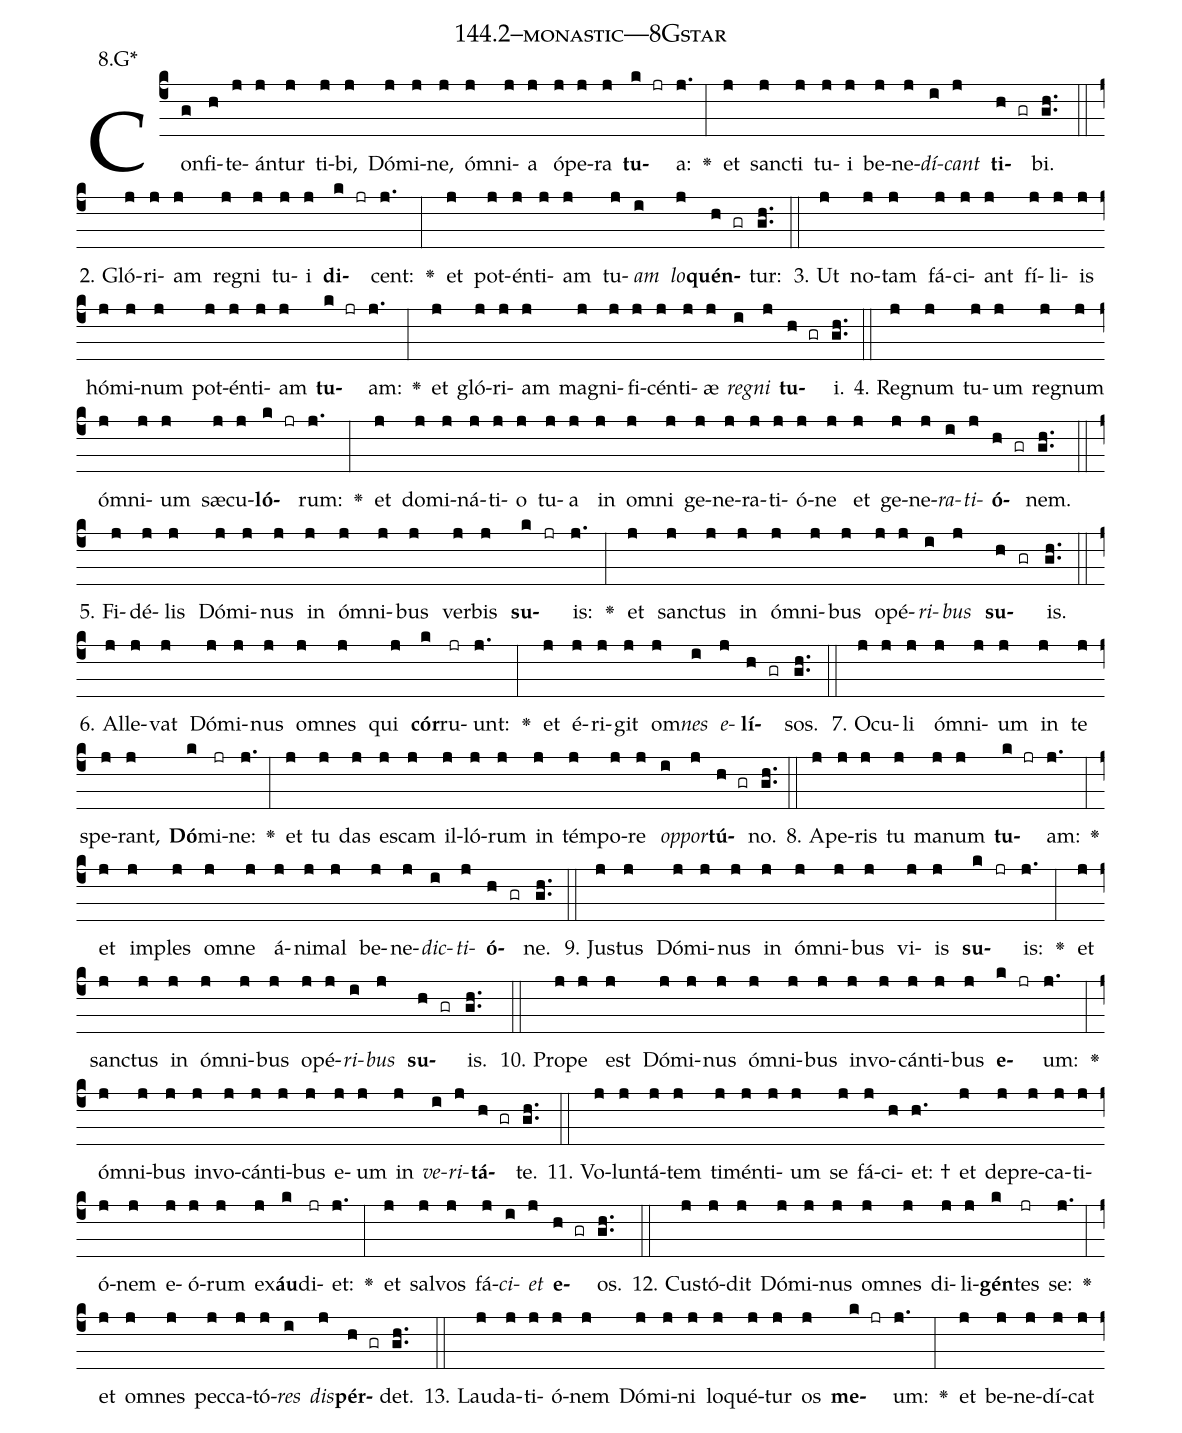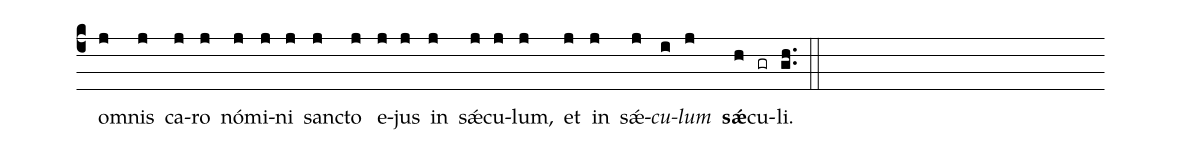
name: 144.2--monastic---8Gstar;
annotation: 8.G*;
%%
(c4)Con(g)fi(h)te(j)án(j)tur(j) ti(j)bi,(j) Dó(j)mi(j)ne,(j) óm(j)ni(j)a(j) ó(j)pe(j)ra(j) <b>tu</b>(k jr)a:(j.) <v>\greheightstar</v>(:) et(j) sanc(j)ti(j) tu(j)i(j) be(j)ne(j)<i>dí</i>(i)<i>cant</i>(j) <b>ti</b>(h gr)bi.(gh..) (::)
2. Gló(j)ri(j)am(j) re(j)gni(j) tu(j)i(j) <b>di</b>(k jr)cent:(j.) <v>\greheightstar</v>(:) et(j) pot(j)én(j)ti(j)am(j) tu(j)<i>am</i>(i) <i>lo</i>(j)<b>quén</b>(h gr)tur:(gh..) (::)
3. Ut(j) no(j)tam(j) fá(j)ci(j)ant(j) fí(j)li(j)is(j) hó(j)mi(j)num(j) pot(j)én(j)ti(j)am(j) <b>tu</b>(k jr)am:(j.) <v>\greheightstar</v>(:) et(j) gló(j)ri(j)am(j) ma(j)gni(j)fi(j)cén(j)ti(j)æ(j) <i>re</i>(i)<i>gni</i>(j) <b>tu</b>(h gr)i.(gh..) (::)
4. Re(j)gnum(j) tu(j)um(j) re(j)gnum(j) óm(j)ni(j)um(j) sæ(j)cu(j)<b>ló</b>(k jr)rum:(j.) <v>\greheightstar</v>(:) et(j) do(j)mi(j)ná(j)ti(j)o(j) tu(j)a(j) in(j) om(j)ni(j) ge(j)ne(j)ra(j)ti(j)ó(j)ne(j) et(j) ge(j)ne(j)<i>ra</i>(i)<i>ti</i>(j)<b>ó</b>(h gr)nem.(gh..) (::)
5. Fi(j)dé(j)lis(j) Dó(j)mi(j)nus(j) in(j) óm(j)ni(j)bus(j) ver(j)bis(j) <b>su</b>(k jr)is:(j.) <v>\greheightstar</v>(:) et(j) sanc(j)tus(j) in(j) óm(j)ni(j)bus(j) o(j)pé(j)<i>ri</i>(i)<i>bus</i>(j) <b>su</b>(h gr)is.(gh..) (::)
6. Al(j)le(j)vat(j) Dó(j)mi(j)nus(j) om(j)nes(j) qui(j) <b>cór</b>(k)ru(jr)unt:(j.) <v>\greheightstar</v>(:) et(j) é(j)ri(j)git(j) om(j)<i>nes</i>(i) <i>e</i>(j)<b>lí</b>(h gr)sos.(gh..) (::)
7. O(j)cu(j)li(j) óm(j)ni(j)um(j) in(j) te(j) spe(j)rant,(j) <b>Dó</b>(k)mi(jr)ne:(j.) <v>\greheightstar</v>(:) et(j) tu(j) das(j) es(j)cam(j) il(j)ló(j)rum(j) in(j) tém(j)po(j)re(j) <i>op</i>(i)<i>por</i>(j)<b>tú</b>(h gr)no.(gh..) (::)
8. A(j)pe(j)ris(j) tu(j) ma(j)num(j) <b>tu</b>(k jr)am:(j.) <v>\greheightstar</v>(:) et(j) im(j)ples(j) om(j)ne(j) á(j)ni(j)mal(j) be(j)ne(j)<i>dic</i>(i)<i>ti</i>(j)<b>ó</b>(h gr)ne.(gh..) (::)
9. Jus(j)tus(j) Dó(j)mi(j)nus(j) in(j) óm(j)ni(j)bus(j) vi(j)is(j) <b>su</b>(k jr)is:(j.) <v>\greheightstar</v>(:) et(j) sanc(j)tus(j) in(j) óm(j)ni(j)bus(j) o(j)pé(j)<i>ri</i>(i)<i>bus</i>(j) <b>su</b>(h gr)is.(gh..) (::)
10. Pro(j)pe(j) est(j) Dó(j)mi(j)nus(j) óm(j)ni(j)bus(j) in(j)vo(j)cán(j)ti(j)bus(j) <b>e</b>(k jr)um:(j.) <v>\greheightstar</v>(:) óm(j)ni(j)bus(j) in(j)vo(j)cán(j)ti(j)bus(j) e(j)um(j) in(j) <i>ve</i>(i)<i>ri</i>(j)<b>tá</b>(h gr)te.(gh..) (::)
11. Vo(j)lun(j)tá(j)tem(j) ti(j)mén(j)ti(j)um(j) se(j) fá(j)ci(h)et: †(h.) et(j) de(j)pre(j)ca(j)ti(j)ó(j)nem(j) e(j)ó(j)rum(j) ex(j)<b>áu</b>(k)di(jr)et:(j.) <v>\greheightstar</v>(:) et(j) sal(j)vos(j) fá(j)<i>ci</i>(i)<i>et</i>(j) <b>e</b>(h gr)os.(gh..) (::)
12. Cus(j)tó(j)dit(j) Dó(j)mi(j)nus(j) om(j)nes(j) di(j)li(j)<b>gén</b>(k)tes(jr) se:(j.) <v>\greheightstar</v>(:) et(j) om(j)nes(j) pec(j)ca(j)tó(j)<i>res</i>(i) <i>dis</i>(j)<b>pér</b>(h gr)det.(gh..) (::)
13. Lau(j)da(j)ti(j)ó(j)nem(j) Dó(j)mi(j)ni(j) lo(j)qué(j)tur(j) os(j) <b>me</b>(k jr)um:(j.) <v>\greheightstar</v>(:) et(j) be(j)ne(j)dí(j)cat(j) om(j)nis(j) ca(j)ro(j) nó(j)mi(j)ni(j) sanc(j)to(j) e(j)jus(j) in(j) sǽ(j)cu(j)lum,(j) et(j) in(j) sǽ(j)<i>cu</i>(i)<i>lum</i>(j) <b>sǽ</b>(h)cu(gr)li.(gh..) (::)
